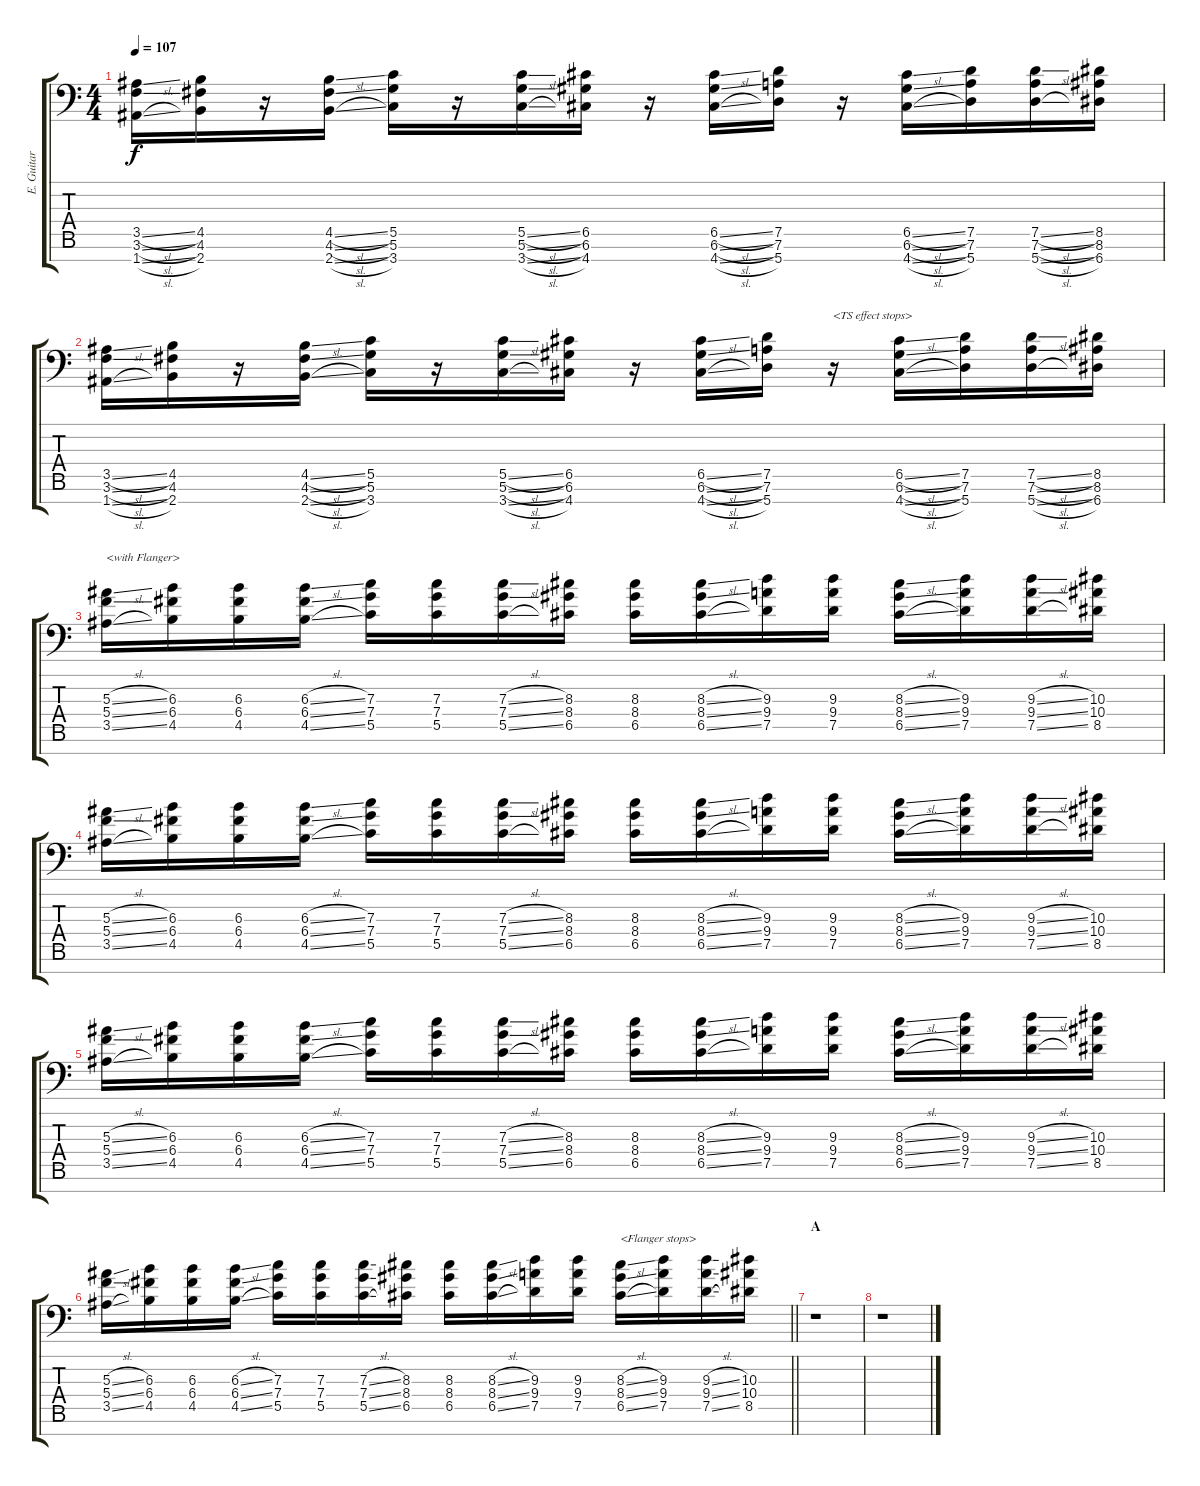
\track ("E. Guitar II" "E. Guitar ") {instrument overdrivenguitar}
\staff {score tabs}
\tuning (D4 A3 F3 C3 G2 D2 A1) {hide}
\ts (4 4)
\tempo 107
\clef f4
\ks c
(3.5{sl} 3.6{sl} 1.7{sl}).16{dy f} (4.5 4.6 2.7).16 r.16 (4.5{sl} 4.6{sl} 2.7{sl}).16 (5.5 5.6 3.7).16 r.16 (5.5{sl} 5.6{sl} 3.7{sl}).16 (6.5 6.6 4.7).16 r.16 (6.5{sl} 6.6{sl} 4.7{sl}).16 (7.5 7.6 5.7).16 r.16 (6.5{sl} 6.6{sl} 4.7{sl}).16 (7.5 7.6 5.7).16 (7.5{sl} 7.6{sl} 5.7{sl}).16 (8.5 8.6 6.7).16 |
(3.5{sl} 3.6{sl} 1.7{sl}).16 (4.5 4.6 2.7).16 r.16 (4.5{sl} 4.6{sl} 2.7{sl}).16 (5.5 5.6 3.7).16 r.16 (5.5{sl} 5.6{sl} 3.7{sl}).16 (6.5 6.6 4.7).16 r.16 (6.5{sl} 6.6{sl} 4.7{sl}).16 (7.5 7.6 5.7).16 r.16{txt "<TS effect stops>"} (6.5{sl} 6.6{sl} 4.7{sl}).16 (7.5 7.6 5.7).16 (7.5{sl} 7.6{sl} 5.7{sl}).16 (8.5 8.6 6.7).16 |
(5.3{sl} 5.4{sl} 3.5{sl}).16{txt "<with Flanger>"} (6.3 6.4 4.5).16 (6.3 6.4 4.5).16 (6.3{sl} 6.4{sl} 4.5{sl}).16 (7.3 7.4 5.5).16 (7.3 7.4 5.5).16 (7.3{sl} 7.4{sl} 5.5{sl}).16 (8.3 8.4 6.5).16 (8.3 8.4 6.5).16 (8.3{sl} 8.4{sl} 6.5{sl}).16 (9.3 9.4 7.5).16 (9.3 9.4 7.5).16 (8.3{sl} 8.4{sl} 6.5{sl}).16 (9.3 9.4 7.5).16 (9.3{sl} 9.4{sl} 7.5{sl}).16 (10.3 10.4 8.5).16 |
(5.3{sl} 5.4{sl} 3.5{sl}).16 (6.3 6.4 4.5).16 (6.3 6.4 4.5).16 (6.3{sl} 6.4{sl} 4.5{sl}).16 (7.3 7.4 5.5).16 (7.3 7.4 5.5).16 (7.3{sl} 7.4{sl} 5.5{sl}).16 (8.3 8.4 6.5).16 (8.3 8.4 6.5).16 (8.3{sl} 8.4{sl} 6.5{sl}).16 (9.3 9.4 7.5).16 (9.3 9.4 7.5).16 (8.3{sl} 8.4{sl} 6.5{sl}).16 (9.3 9.4 7.5).16 (9.3{sl} 9.4{sl} 7.5{sl}).16 (10.3 10.4 8.5).16 |
(5.3{sl} 5.4{sl} 3.5{sl}).16 (6.3 6.4 4.5).16 (6.3 6.4 4.5).16 (6.3{sl} 6.4{sl} 4.5{sl}).16 (7.3 7.4 5.5).16 (7.3 7.4 5.5).16 (7.3{sl} 7.4{sl} 5.5{sl}).16 (8.3 8.4 6.5).16 (8.3 8.4 6.5).16 (8.3{sl} 8.4{sl} 6.5{sl}).16 (9.3 9.4 7.5).16 (9.3 9.4 7.5).16 (8.3{sl} 8.4{sl} 6.5{sl}).16 (9.3 9.4 7.5).16 (9.3{sl} 9.4{sl} 7.5{sl}).16 (10.3 10.4 8.5).16 |
\barLineRight lightlight
(5.3{sl} 5.4{sl} 3.5{sl}).16 (6.3 6.4 4.5).16 (6.3 6.4 4.5).16 (6.3{sl} 6.4{sl} 4.5{sl}).16 (7.3 7.4 5.5).16 (7.3 7.4 5.5).16 (7.3{sl} 7.4{sl} 5.5{sl}).16 (8.3 8.4 6.5).16 (8.3 8.4 6.5).16 (8.3{sl} 8.4{sl} 6.5{sl}).16 (9.3 9.4 7.5).16 (9.3 9.4 7.5).16 (8.3{sl} 8.4{sl} 6.5{sl}).16{txt "<Flanger stops>"} (9.3 9.4 7.5).16 (9.3{sl} 9.4{sl} 7.5{sl}).16 (10.3 10.4 8.5).16 |
\section ("" "A")
r.1 |
r.1
